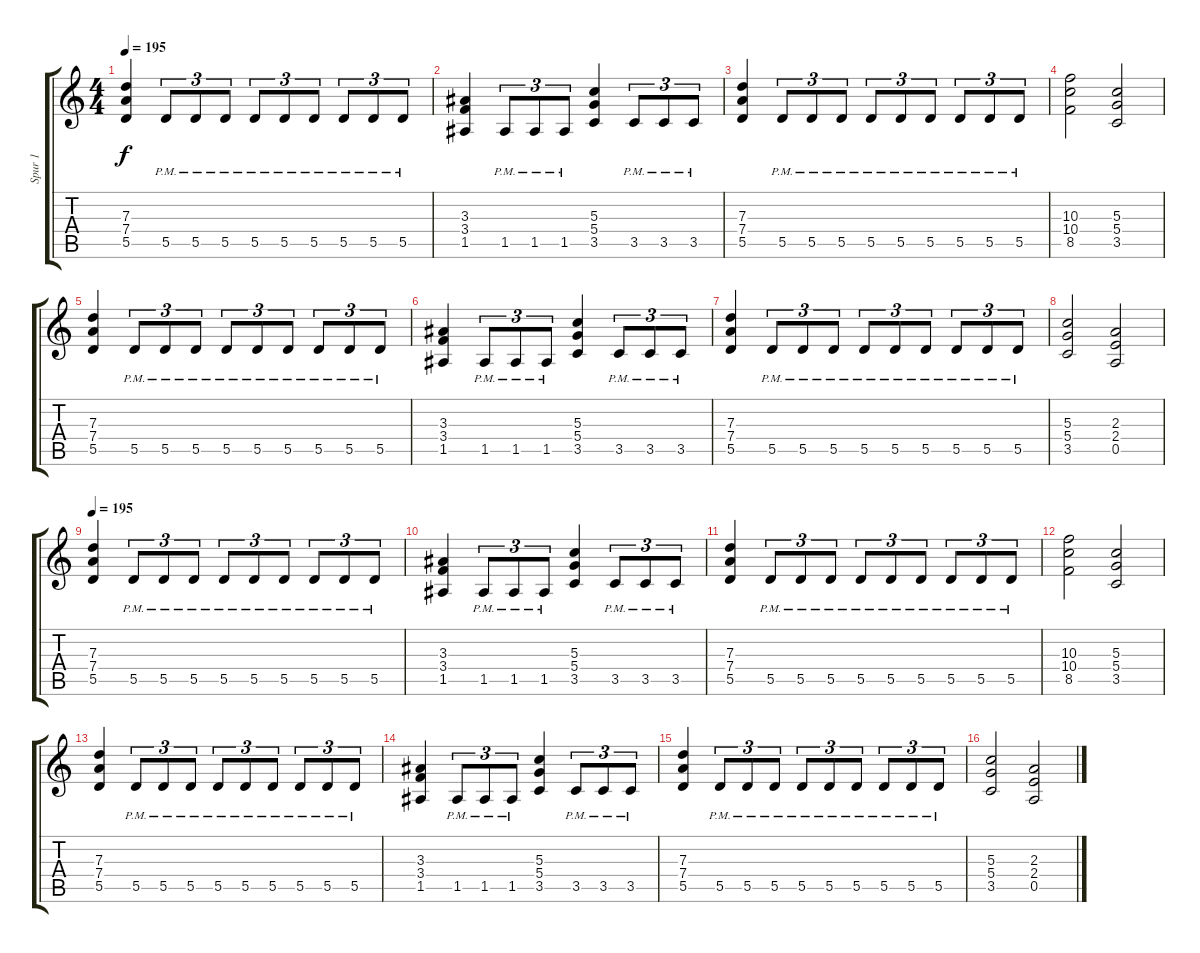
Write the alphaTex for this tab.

\track ("Spur 1" "Spur 1") {instrument distortionguitar}
\staff {score tabs}
\tuning (E4 B3 G3 D3 A2 E2) {hide}
\ts (4 4)
\tempo 195
\clef g2
\ks c
(7.3 7.4 5.5).4{dy f} 5.5{pm}.8{tu (3 2)} 5.5{pm}.8{tu (3 2)} 5.5{pm}.8{tu (3 2)} 5.5{pm}.8{tu (3 2)} 5.5{pm}.8{tu (3 2)} 5.5{pm}.8{tu (3 2)} 5.5{pm}.8{tu (3 2)} 5.5{pm}.8{tu (3 2)} 5.5{pm}.8{tu (3 2)} |
(3.3 3.4 1.5).4 1.5{pm}.8{tu (3 2)} 1.5{pm}.8{tu (3 2)} 1.5{pm}.8{tu (3 2)} (5.3 5.4 3.5).4 3.5{pm}.8{tu (3 2)} 3.5{pm}.8{tu (3 2)} 3.5{pm}.8{tu (3 2)} |
(7.3 7.4 5.5).4 5.5{pm}.8{tu (3 2)} 5.5{pm}.8{tu (3 2)} 5.5{pm}.8{tu (3 2)} 5.5{pm}.8{tu (3 2)} 5.5{pm}.8{tu (3 2)} 5.5{pm}.8{tu (3 2)} 5.5{pm}.8{tu (3 2)} 5.5{pm}.8{tu (3 2)} 5.5{pm}.8{tu (3 2)} |
(10.3 10.4 8.5).2 (5.3 5.4 3.5).2 |
(7.3 7.4 5.5).4 5.5{pm}.8{tu (3 2)} 5.5{pm}.8{tu (3 2)} 5.5{pm}.8{tu (3 2)} 5.5{pm}.8{tu (3 2)} 5.5{pm}.8{tu (3 2)} 5.5{pm}.8{tu (3 2)} 5.5{pm}.8{tu (3 2)} 5.5{pm}.8{tu (3 2)} 5.5{pm}.8{tu (3 2)} |
(3.3 3.4 1.5).4 1.5{pm}.8{tu (3 2)} 1.5{pm}.8{tu (3 2)} 1.5{pm}.8{tu (3 2)} (5.3 5.4 3.5).4 3.5{pm}.8{tu (3 2)} 3.5{pm}.8{tu (3 2)} 3.5{pm}.8{tu (3 2)} |
(7.3 7.4 5.5).4 5.5{pm}.8{tu (3 2)} 5.5{pm}.8{tu (3 2)} 5.5{pm}.8{tu (3 2)} 5.5{pm}.8{tu (3 2)} 5.5{pm}.8{tu (3 2)} 5.5{pm}.8{tu (3 2)} 5.5{pm}.8{tu (3 2)} 5.5{pm}.8{tu (3 2)} 5.5{pm}.8{tu (3 2)} |
(5.3 5.4 3.5).2 (2.3 2.4 0.5).2 |
\tempo 195
(7.3 7.4 5.5).4 5.5{pm}.8{tu (3 2)} 5.5{pm}.8{tu (3 2)} 5.5{pm}.8{tu (3 2)} 5.5{pm}.8{tu (3 2)} 5.5{pm}.8{tu (3 2)} 5.5{pm}.8{tu (3 2)} 5.5{pm}.8{tu (3 2)} 5.5{pm}.8{tu (3 2)} 5.5{pm}.8{tu (3 2)} |
(3.3 3.4 1.5).4 1.5{pm}.8{tu (3 2)} 1.5{pm}.8{tu (3 2)} 1.5{pm}.8{tu (3 2)} (5.3 5.4 3.5).4 3.5{pm}.8{tu (3 2)} 3.5{pm}.8{tu (3 2)} 3.5{pm}.8{tu (3 2)} |
(7.3 7.4 5.5).4 5.5{pm}.8{tu (3 2)} 5.5{pm}.8{tu (3 2)} 5.5{pm}.8{tu (3 2)} 5.5{pm}.8{tu (3 2)} 5.5{pm}.8{tu (3 2)} 5.5{pm}.8{tu (3 2)} 5.5{pm}.8{tu (3 2)} 5.5{pm}.8{tu (3 2)} 5.5{pm}.8{tu (3 2)} |
(10.3 10.4 8.5).2 (5.3 5.4 3.5).2 |
(7.3 7.4 5.5).4 5.5{pm}.8{tu (3 2)} 5.5{pm}.8{tu (3 2)} 5.5{pm}.8{tu (3 2)} 5.5{pm}.8{tu (3 2)} 5.5{pm}.8{tu (3 2)} 5.5{pm}.8{tu (3 2)} 5.5{pm}.8{tu (3 2)} 5.5{pm}.8{tu (3 2)} 5.5{pm}.8{tu (3 2)} |
(3.3 3.4 1.5).4 1.5{pm}.8{tu (3 2)} 1.5{pm}.8{tu (3 2)} 1.5{pm}.8{tu (3 2)} (5.3 5.4 3.5).4 3.5{pm}.8{tu (3 2)} 3.5{pm}.8{tu (3 2)} 3.5{pm}.8{tu (3 2)} |
(7.3 7.4 5.5).4 5.5{pm}.8{tu (3 2)} 5.5{pm}.8{tu (3 2)} 5.5{pm}.8{tu (3 2)} 5.5{pm}.8{tu (3 2)} 5.5{pm}.8{tu (3 2)} 5.5{pm}.8{tu (3 2)} 5.5{pm}.8{tu (3 2)} 5.5{pm}.8{tu (3 2)} 5.5{pm}.8{tu (3 2)} |
(5.3 5.4 3.5).2 (2.3 2.4 0.5).2
